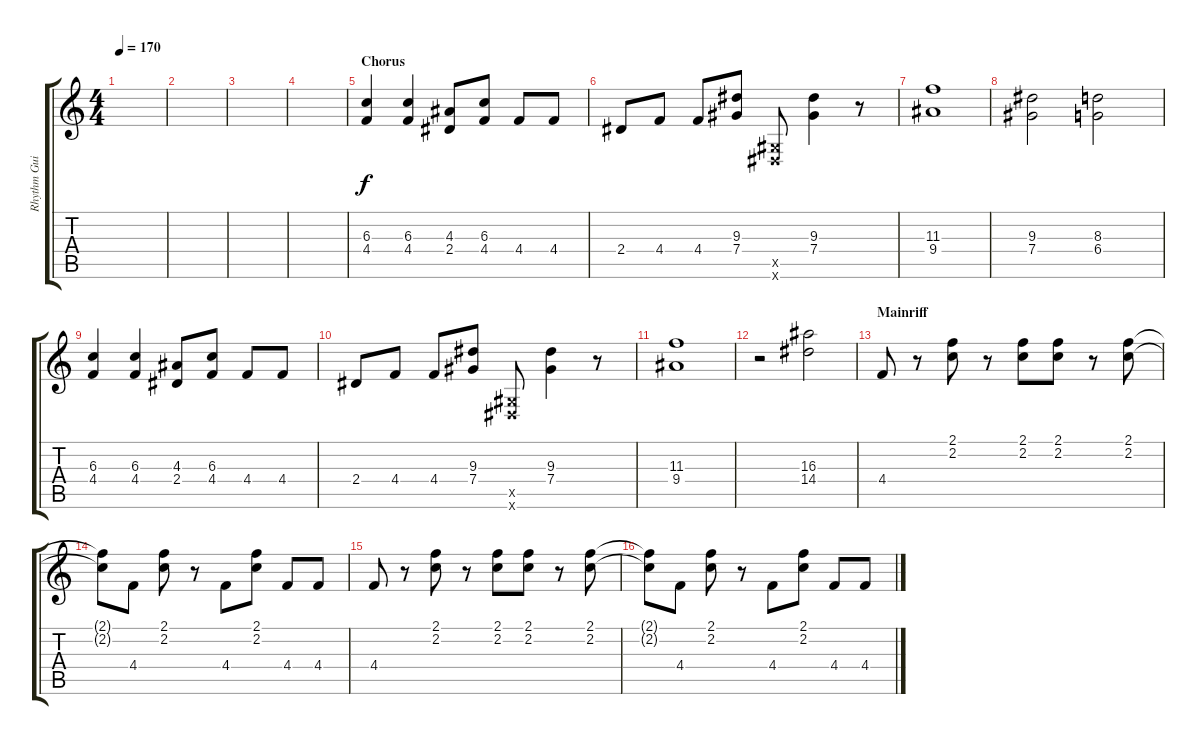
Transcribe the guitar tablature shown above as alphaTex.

\track ("Rhythm Guitar 2" "Rhythm Gui") {instrument distortionguitar}
\staff {score tabs}
\tuning (Eb4 Bb3 Gb3 Db3 Ab2 Eb2) {hide}
\ts (4 4)
\tempo 170
\clef g2
\ks c
|
|
|
|
\section ("" "Chorus")
(6.3 4.4).4 (6.3 4.4).4 (4.3 2.4).8 (6.3 4.4).8 4.4.8 4.4.8 |
2.4.8 4.4.8 4.4.8 (9.3 7.4).8 (0.5{x} 0.6{x}).8 (9.3 7.4).4 r.8 |
(11.3 9.4).1 |
(9.3 7.4).2 (8.3 6.4).2 |
(6.3 4.4).4 (6.3 4.4).4 (4.3 2.4).8 (6.3 4.4).8 4.4.8 4.4.8 |
2.4.8 4.4.8 4.4.8 (9.3 7.4).8 (0.5{x} 0.6{x}).8 (9.3 7.4).4 r.8 |
(11.3 9.4).1 |
r.2 (16.3 14.4).2 |
\section ("" "Mainriff")
4.4.8 r.8 (2.1 2.2).8 r.8 (2.1 2.2).8 (2.1 2.2).8 r.8 (2.1 2.2).8 |
(2.1{t} 2.2{t}).8 4.4.8 (2.1 2.2).8 r.8 4.4.8 (2.1 2.2).8 4.4.8 4.4.8 |
4.4.8 r.8 (2.1 2.2).8 r.8 (2.1 2.2).8 (2.1 2.2).8 r.8 (2.1 2.2).8 |
(2.1{t} 2.2{t}).8 4.4.8 (2.1 2.2).8 r.8 4.4.8 (2.1 2.2).8 4.4.8 4.4.8
